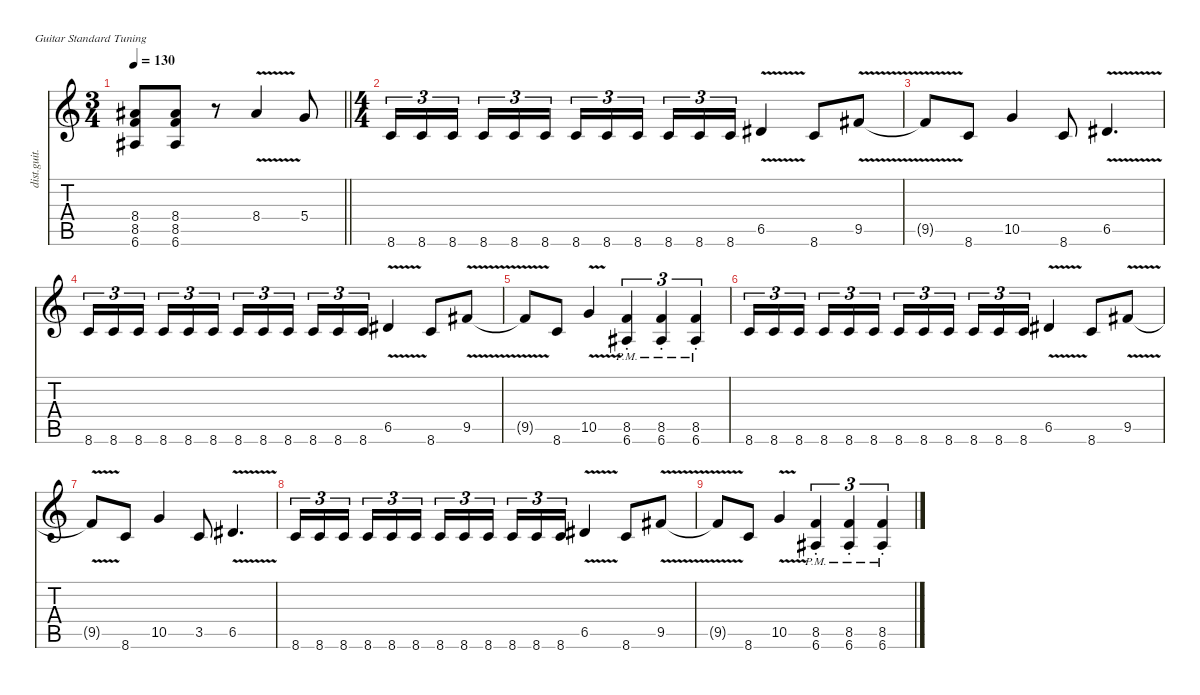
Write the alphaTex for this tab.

\defaultSystemsLayout 4
\hideDynamics
\bracketExtendMode nobrackets
\track ("Hichem" "dist.guit.") {instrument distortionguitar}
\staff {score tabs}
\tuning (E4 B3 G3 D3 A2 E2)
\ts (3 4)
\tempo 130
\clef g2
\barLineRight lightlight
\ks c
(8.4{acc #} 8.5 6.6{acc #}).8{dy f beam Up} (8.4{acc #} 8.5 6.6{acc #}).8{beam Up} r.8{beam Up} 8.4{v acc #}.4{beam Up} 5.4.8{beam Up} |
\ts (4 4)
\beaming (8 2 2 2 2)
8.6.16{tu (3 2) beam Up} 8.6.16{tu (3 2) beam Up} 8.6.16{tu (3 2) beam Up} 8.6.16{tu (3 2) beam Up} 8.6.16{tu (3 2) beam Up} 8.6.16{tu (3 2) beam Up} 8.6.16{tu (3 2) beam Up} 8.6.16{tu (3 2) beam Up} 8.6.16{tu (3 2) beam Up} 8.6.16{tu (3 2) beam Up} 8.6.16{tu (3 2) beam Up} 8.6.16{tu (3 2) beam Up} 6.5{v acc #}.4{beam Up} 8.6.8{beam Up} 9.5{v acc #}.8{beam Up} |
9.5{v t acc #}.8{beam Up} 8.6.8{beam Up} 10.5.4{beam Up} 8.6.8{beam Up} 6.5{v acc #}.4{d beam Up} |
8.6.16{tu (3 2) beam Up} 8.6.16{tu (3 2) beam Up} 8.6.16{tu (3 2) beam Up} 8.6.16{tu (3 2) beam Up} 8.6.16{tu (3 2) beam Up} 8.6.16{tu (3 2) beam Up} 8.6.16{tu (3 2) beam Up} 8.6.16{tu (3 2) beam Up} 8.6.16{tu (3 2) beam Up} 8.6.16{tu (3 2) beam Up} 8.6.16{tu (3 2) beam Up} 8.6.16{tu (3 2) beam Up} 6.5{v acc #}.4{beam Up} 8.6.8{beam Up} 9.5{v acc #}.8{beam Up} |
9.5{v t acc #}.8{beam Up} 8.6.8{beam Up} 10.5{v}.4{beam Up} (8.5{pm st} 6.6{pm acc #}).4{tu (3 2) beam Up} (8.5{pm st} 6.6{pm acc #}).4{tu (3 2) beam Up} (8.5{pm st} 6.6{pm acc #}).4{tu (3 2) beam Up} |
8.6.16{tu (3 2) beam Up} 8.6.16{tu (3 2) beam Up} 8.6.16{tu (3 2) beam Up} 8.6.16{tu (3 2) beam Up} 8.6.16{tu (3 2) beam Up} 8.6.16{tu (3 2) beam Up} 8.6.16{tu (3 2) beam Up} 8.6.16{tu (3 2) beam Up} 8.6.16{tu (3 2) beam Up} 8.6.16{tu (3 2) beam Up} 8.6.16{tu (3 2) beam Up} 8.6.16{tu (3 2) beam Up} 6.5{v acc #}.4{beam Up} 8.6.8{beam Up} 9.5{v acc #}.8{beam Up} |
9.5{v t acc #}.8{beam Up} 8.6.8{beam Up} 10.5.4{beam Up} 3.5.8{beam Up} 6.5{v acc #}.4{d beam Up} |
8.6.16{tu (3 2) beam Up} 8.6.16{tu (3 2) beam Up} 8.6.16{tu (3 2) beam Up} 8.6.16{tu (3 2) beam Up} 8.6.16{tu (3 2) beam Up} 8.6.16{tu (3 2) beam Up} 8.6.16{tu (3 2) beam Up} 8.6.16{tu (3 2) beam Up} 8.6.16{tu (3 2) beam Up} 8.6.16{tu (3 2) beam Up} 8.6.16{tu (3 2) beam Up} 8.6.16{tu (3 2) beam Up} 6.5{v acc #}.4{beam Up} 8.6.8{beam Up} 9.5{v acc #}.8{beam Up} |
9.5{v t acc #}.8{beam Up} 8.6.8{beam Up} 10.5{v}.4{beam Up} (8.5{pm st} 6.6{pm acc #}).4{tu (3 2) beam Up} (8.5{pm st} 6.6{pm acc #}).4{tu (3 2) beam Up} (8.5{pm st} 6.6{pm acc #}).4{tu (3 2) beam Up}
